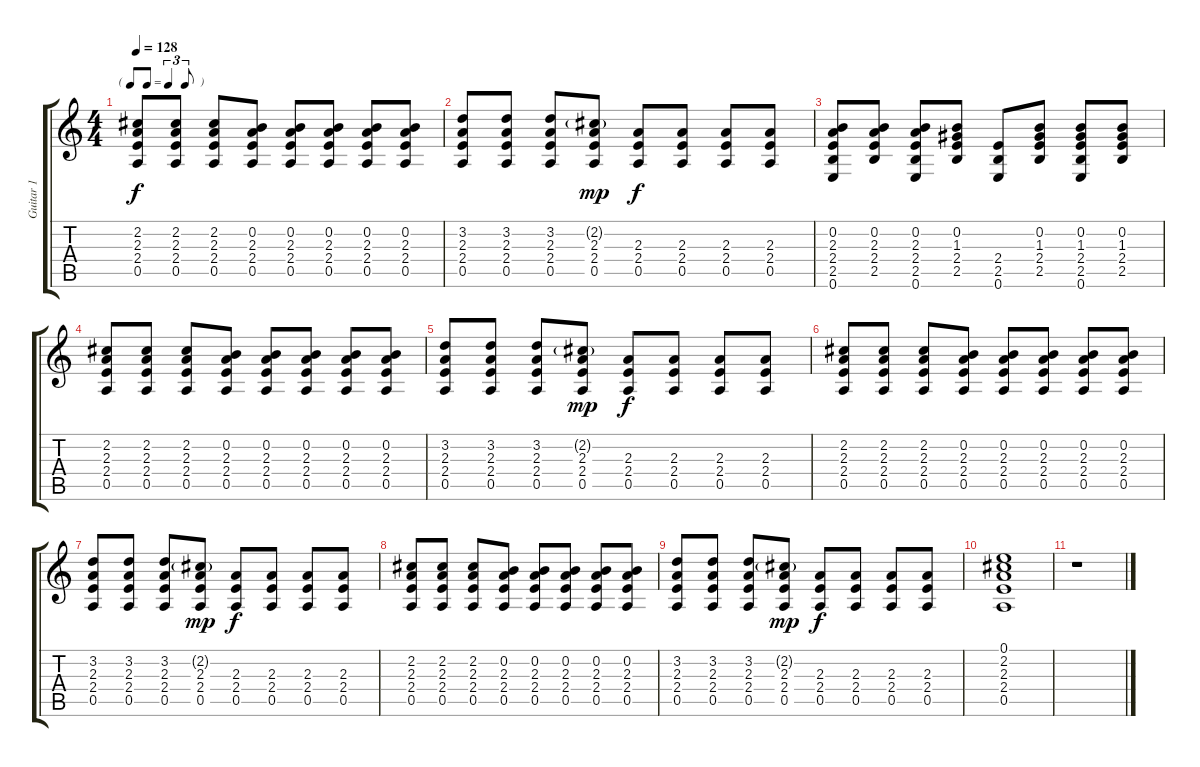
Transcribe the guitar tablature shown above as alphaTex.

\track ("Guitar 1" "Guitar 1") {instrument acousticguitarsteel}
\staff {score tabs}
\tuning (E4 B3 G3 D3 A2 E2) {hide}
\ts (4 4)
\tf triplet8th
\tempo 128
\clef g2
\ks c
(2.2 2.3 2.4 0.5).8{dy f} (2.2 2.3 2.4 0.5).8 (2.2 2.3 2.4 0.5).8 (0.2 2.3 2.4 0.5).8 (0.2 2.3 2.4 0.5).8 (0.2 2.3 2.4 0.5).8 (0.2 2.3 2.4 0.5).8 (0.2 2.3 2.4 0.5).8 |
(3.2 2.3 2.4 0.5).8 (3.2 2.3 2.4 0.5).8 (3.2 2.3 2.4 0.5).8 (2.2{g} 2.3 2.4 0.5).8{dy mp} (2.3 2.4 0.5).8{dy f} (2.3 2.4 0.5).8 (2.3 2.4 0.5).8 (2.3 2.4 0.5).8 |
(0.2 2.3 2.4 2.5 0.6).8 (0.2 2.3 2.4 2.5).8 (0.2 2.3 2.4 2.5 0.6).8 (0.2 1.3 2.4 2.5).8 (2.4 2.5 0.6).8 (0.2 1.3 2.4 2.5).8 (0.2 1.3 2.4 2.5 0.6).8 (0.2 1.3 2.4 2.5).8 |
(2.2 2.3 2.4 0.5).8 (2.2 2.3 2.4 0.5).8 (2.2 2.3 2.4 0.5).8 (0.2 2.3 2.4 0.5).8 (0.2 2.3 2.4 0.5).8 (0.2 2.3 2.4 0.5).8 (0.2 2.3 2.4 0.5).8 (0.2 2.3 2.4 0.5).8 |
(3.2 2.3 2.4 0.5).8 (3.2 2.3 2.4 0.5).8 (3.2 2.3 2.4 0.5).8 (2.2{g} 2.3 2.4 0.5).8{dy mp} (2.3 2.4 0.5).8{dy f} (2.3 2.4 0.5).8 (2.3 2.4 0.5).8 (2.3 2.4 0.5).8 |
(2.2 2.3 2.4 0.5).8 (2.2 2.3 2.4 0.5).8 (2.2 2.3 2.4 0.5).8 (0.2 2.3 2.4 0.5).8 (0.2 2.3 2.4 0.5).8 (0.2 2.3 2.4 0.5).8 (0.2 2.3 2.4 0.5).8 (0.2 2.3 2.4 0.5).8 |
(3.2 2.3 2.4 0.5).8 (3.2 2.3 2.4 0.5).8 (3.2 2.3 2.4 0.5).8 (2.2{g} 2.3 2.4 0.5).8{dy mp} (2.3 2.4 0.5).8{dy f} (2.3 2.4 0.5).8 (2.3 2.4 0.5).8 (2.3 2.4 0.5).8 |
(2.2 2.3 2.4 0.5).8 (2.2 2.3 2.4 0.5).8 (2.2 2.3 2.4 0.5).8 (0.2 2.3 2.4 0.5).8 (0.2 2.3 2.4 0.5).8 (0.2 2.3 2.4 0.5).8 (0.2 2.3 2.4 0.5).8 (0.2 2.3 2.4 0.5).8 |
(3.2 2.3 2.4 0.5).8 (3.2 2.3 2.4 0.5).8 (3.2 2.3 2.4 0.5).8 (2.2{g} 2.3 2.4 0.5).8{dy mp} (2.3 2.4 0.5).8{dy f} (2.3 2.4 0.5).8 (2.3 2.4 0.5).8 (2.3 2.4 0.5).8 |
(0.1 2.2 2.3 2.4 0.5).1 |
r.1
